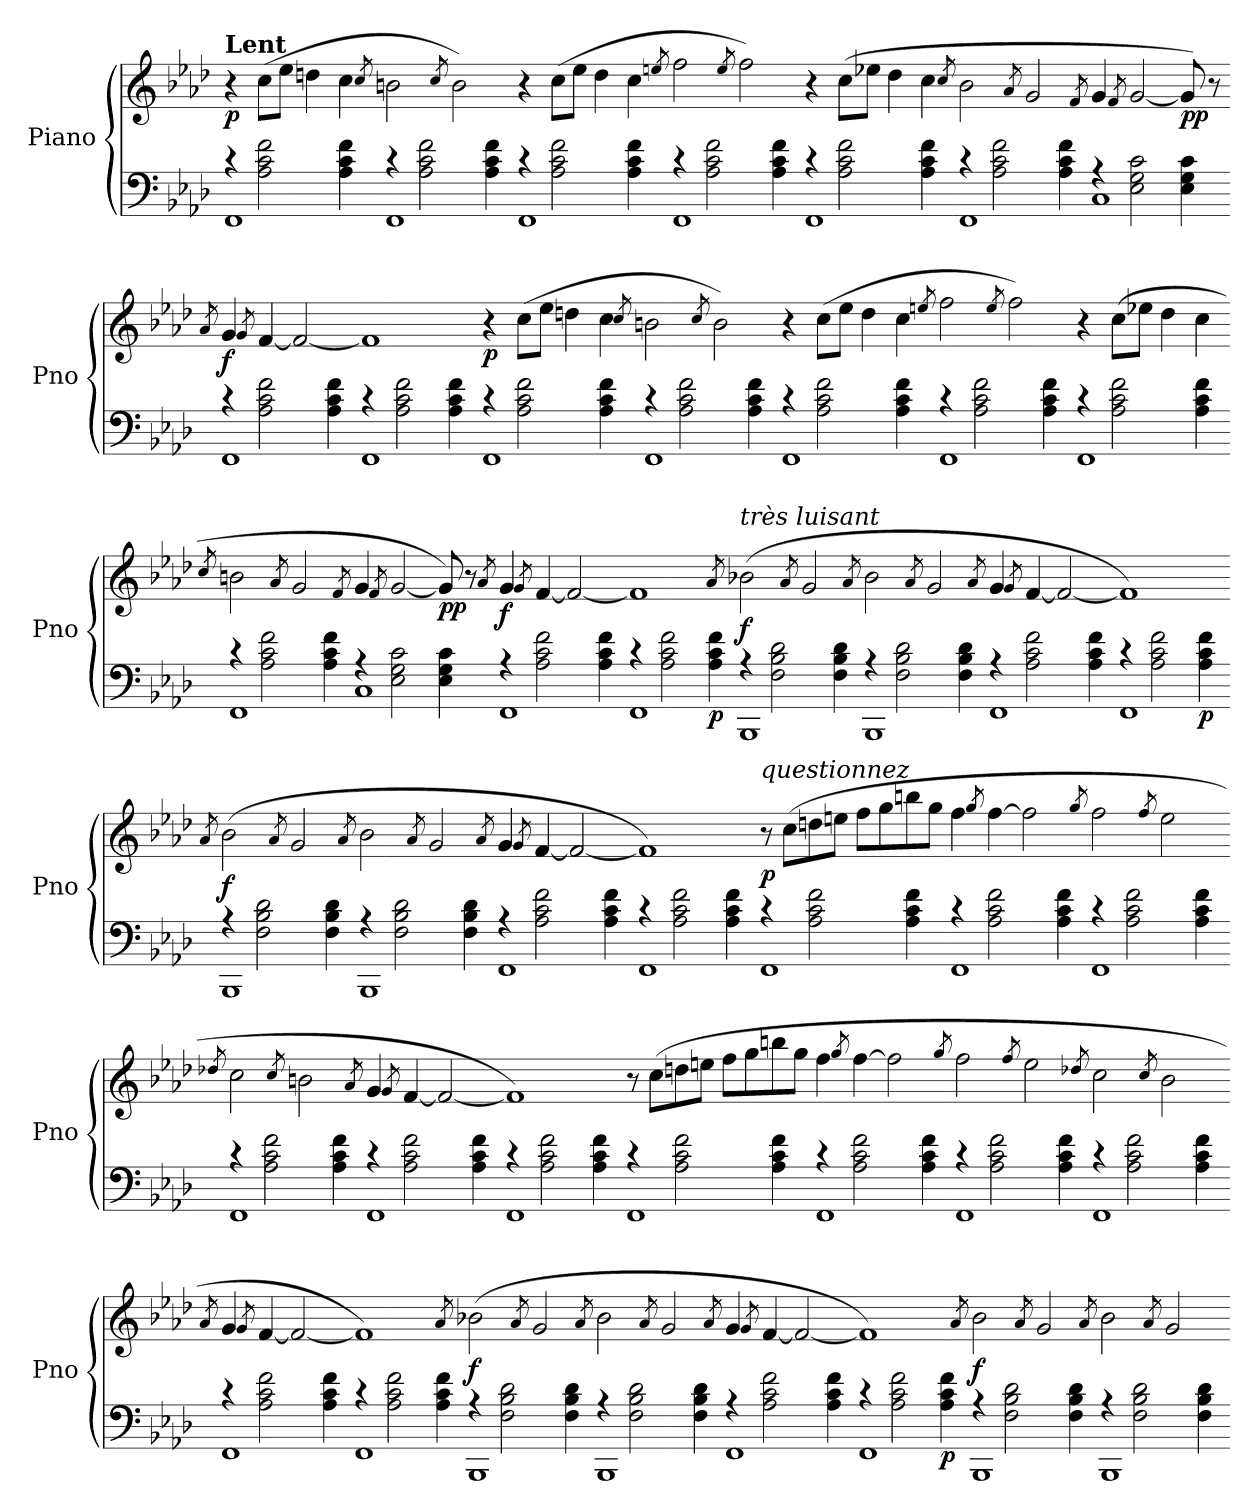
**kern	**kern	**dynam
*part1	*part1	*part1
*staff2	*staff1	*staff1/2
*I"Piano	*	*
*I'Pno	*	*
*clefF4	*clefG2	*
*k[b-e-a-d-]	*k[b-e-a-d-]	*
=	=	=
*^	*	*
!	!	!LO:TX:a:B:t=Lent	!
!	!	!	!LO:DY:b
4r	1FF	4r	p
2A-\ 2c\ 2f\	.	(>8cc\L	.
.	.	8ee-\J	.
.	.	4ddn\	.
4A-\ 4c\ 4f\	.	4cc\	.
.	.	8qcc/	.
4r	1FF	2bn\	.
2A-\ 2c\ 2f\	.	.	.
.	.	8qcc/	.
.	.	2b\)	.
4A-\ 4c\ 4f\	.	.	.
4r	1FF	4r	.
2A-\ 2c\ 2f\	.	(>8cc\L	.
.	.	8ee-\J	.
.	.	4dd\	.
4A-\ 4c\ 4f\	.	4cc\	.
.	.	8qeen/	.
4r	1FF	2ff\	.
2A-\ 2c\ 2f\	.	.	.
.	.	8qee/	.
.	.	2ff\)	.
4A-\ 4c\ 4f\	.	.	.
4r	1FF	4r	.
2A-\ 2c\ 2f\	.	(>8cc\L	.
.	.	8ee-X\J	.
.	.	4dd\	.
4A-\ 4c\ 4f\	.	4cc\	.
.	.	8qcc/	.
4r	1FF	2b\	.
2A-\ 2c\ 2f\	.	.	.
.	.	8qa-/	.
.	.	2g/	.
4A-\ 4c\ 4f\	.	.	.
.	.	8qf/	.
4r	1C	4g/	.
.	.	8qf/	.
2E-\ 2G\ 2c\	.	[2g/	.
!	!	!	!LO:DY:b
4E-\ 4G\ 4c\	.	8g/])	pp
.	.	8r	.
!!LO:LB:g=z
=-	=-	=-	=-
.	.	8qa-/	.
!	!	!	!LO:DY:b
4r	1FF	4g/	f
.	.	8qg/	.
2A-\ 2c\ 2f\	.	[4f/	.
.	.	2f/_	.
4A-\ 4c\ 4f\	.	.	.
4r	1FF	1f]	.
2A-\ 2c\ 2f\	.	.	.
4A-\ 4c\ 4f\	.	.	.
!	!	!	!LO:DY:b
4r	1FF	4r	p
2A-\ 2c\ 2f\	.	(>8cc\L	.
.	.	8ee-\J	.
.	.	4ddn\	.
4A-\ 4c\ 4f\	.	4cc\	.
.	.	8qcc/	.
4r	1FF	2bn\	.
2A-\ 2c\ 2f\	.	.	.
.	.	8qcc/	.
.	.	2b\)	.
4A-\ 4c\ 4f\	.	.	.
4r	1FF	4r	.
2A-\ 2c\ 2f\	.	(>8cc\L	.
.	.	8ee-\J	.
.	.	4dd\	.
4A-\ 4c\ 4f\	.	4cc\	.
.	.	8qeen/	.
4r	1FF	2ff\	.
2A-\ 2c\ 2f\	.	.	.
.	.	8qee/	.
.	.	2ff\)	.
4A-\ 4c\ 4f\	.	.	.
4r	1FF	4r	.
2A-\ 2c\ 2f\	.	(>8cc\L	.
.	.	8ee-X\J	.
.	.	4dd\	.
4A-\ 4c\ 4f\	.	4cc\	.
!!LO:LB:g=z
=-	=-	=-	=-
.	.	8qcc/	.
4r	1FF	2bn\	.
2A-\ 2c\ 2f\	.	.	.
.	.	8qa-/	.
.	.	2g/	.
4A-\ 4c\ 4f\	.	.	.
.	.	8qf/	.
4r	1C	4g/	.
.	.	8qf/	.
2E-\ 2G\ 2c\	.	[2g/	.
!	!	!	!LO:DY:b
4E-\ 4G\ 4c\	.	8g/])	pp
.	.	8r	.
.	.	8qa-/	.
!	!	!	!LO:DY:b
4r	1FF	4g/	f
.	.	8qg/	.
2A-\ 2c\ 2f\	.	[4f/	.
.	.	2f/_	.
4A-\ 4c\ 4f\	.	.	.
4r	1FF	1f]	.
2A-\ 2c\ 2f\	.	.	.
!	!	!	!LO:DY:b=2
4A-\ 4c\ 4f\	.	.	p
.	.	8qa-/	.
!	!	!LO:TX:a:i:t=très luisant	!
!	!	!	!LO:DY:b
4r	1BBB-	(>2b-X\	f
2F\ 2B-\ 2d-\	.	.	.
.	.	8qa-/	.
.	.	2g/	.
4F\ 4B-\ 4d-\	.	.	.
.	.	8qa-/	.
4r	1BBB-	2b-\	.
2F\ 2B-\ 2d-\	.	.	.
.	.	8qa-/	.
.	.	2g/	.
4F\ 4B-\ 4d-\	.	.	.
.	.	8qa-/	.
4r	1FF	4g/	.
.	.	8qg/	.
2A-\ 2c\ 2f\	.	[4f/	.
.	.	2f/_	.
4A-\ 4c\ 4f\	.	.	.
4r	1FF	1f])	.
2A-\ 2c\ 2f\	.	.	.
!	!	!	!LO:DY:b=2
4A-\ 4c\ 4f\	.	.	p
!!LO:LB:g=z
=-	=-	=-	=-
.	.	8qa-/	.
!	!	!	!LO:DY:b
4r	1BBB-	(>2b-\	f
2F\ 2B-\ 2d-\	.	.	.
.	.	8qa-/	.
.	.	2g/	.
4F\ 4B-\ 4d-\	.	.	.
.	.	8qa-/	.
4r	1BBB-	2b-\	.
2F\ 2B-\ 2d-\	.	.	.
.	.	8qa-/	.
.	.	2g/	.
4F\ 4B-\ 4d-\	.	.	.
.	.	8qa-/	.
4r	1FF	4g/	.
.	.	8qg/	.
2A-\ 2c\ 2f\	.	[4f/	.
.	.	2f/_	.
4A-\ 4c\ 4f\	.	.	.
4r	1FF	1f])	.
2A-\ 2c\ 2f\	.	.	.
4A-\ 4c\ 4f\	.	.	.
!	!	!LO:TX:a:i:t=questionnez	!
!	!	!	!LO:DY:b
4r	1FF	8r	p
.	.	(>8cc\L	.
2A-\ 2c\ 2f\	.	8ddn\	.
.	.	8een\J	.
.	.	8ff\L	.
.	.	8gg\	.
4A-\ 4c\ 4f\	.	8bbn\	.
.	.	8gg\J	.
4r	1FF	4ff\	.
.	.	8qgg/	.
2A-\ 2c\ 2f\	.	[4ff\	.
.	.	2ff\]	.
4A-\ 4c\ 4f\	.	.	.
.	.	8qgg/	.
4r	1FF	2ff\	.
2A-\ 2c\ 2f\	.	.	.
.	.	8qff/	.
.	.	2ee\	.
4A-\ 4c\ 4f\	.	.	.
!!LO:LB:g=z
=-	=-	=-	=-
.	.	8qdd-/	.
4r	1FF	2cc\	.
2A-\ 2c\ 2f\	.	.	.
.	.	8qcc/	.
.	.	2bn\	.
4A-\ 4c\ 4f\	.	.	.
.	.	8qa-/	.
4r	1FF	4g/	.
.	.	8qg/	.
2A-\ 2c\ 2f\	.	[4f/	.
.	.	2f/_	.
4A-\ 4c\ 4f\	.	.	.
4r	1FF	1f])	.
2A-\ 2c\ 2f\	.	.	.
4A-\ 4c\ 4f\	.	.	.
4r	1FF	8r	.
.	.	(>8cc\L	.
2A-\ 2c\ 2f\	.	8ddn\	.
.	.	8een\J	.
.	.	8ff\L	.
.	.	8gg\	.
4A-\ 4c\ 4f\	.	8bbn\	.
.	.	8gg\J	.
4r	1FF	4ff\	.
.	.	8qgg/	.
2A-\ 2c\ 2f\	.	[4ff\	.
.	.	2ff\]	.
4A-\ 4c\ 4f\	.	.	.
.	.	8qgg/	.
4r	1FF	2ff\	.
2A-\ 2c\ 2f\	.	.	.
.	.	8qff/	.
.	.	2ee\	.
4A-\ 4c\ 4f\	.	.	.
.	.	8qdd-X/	.
4r	1FF	2cc\	.
2A-\ 2c\ 2f\	.	.	.
.	.	8qcc/	.
.	.	2b\	.
4A-\ 4c\ 4f\	.	.	.
!!LO:PB:g=z
=-	=-	=-	=-
.	.	8qa-/	.
4r	1FF	4g/	.
.	.	8qg/	.
2A-\ 2c\ 2f\	.	[4f/	.
.	.	2f/_	.
4A-\ 4c\ 4f\	.	.	.
4r	1FF	1f])	.
2A-\ 2c\ 2f\	.	.	.
4A-\ 4c\ 4f\	.	.	.
.	.	8qa-/	.
!	!	!	!LO:DY:b
4r	1BBB-	(>2b-\	f
2F\ 2B-\ 2d-\	.	.	.
.	.	8qa-/	.
.	.	2g/	.
4F\ 4B-\ 4d-\	.	.	.
.	.	8qa-/	.
4r	1BBB-	2b-\	.
2F\ 2B-\ 2d-\	.	.	.
.	.	8qa-/	.
.	.	2g/	.
4F\ 4B-\ 4d-\	.	.	.
.	.	8qa-/	.
4r	1FF	4g/	.
.	.	8qg/	.
2A-\ 2c\ 2f\	.	[4f/	.
.	.	2f/_	.
4A-\ 4c\ 4f\	.	.	.
4r	1FF	1f])	.
2A-\ 2c\ 2f\	.	.	.
!	!	!	!LO:DY:b=2
4A-\ 4c\ 4f\	.	.	p
.	.	8qa-/	.
!	!	!	!LO:DY:b
4r	1BBB-	2b-\	f
2F\ 2B-\ 2d-\	.	.	.
.	.	8qa-/	.
.	.	2g/	.
4F\ 4B-\ 4d-\	.	.	.
.	.	8qa-/	.
4r	1BBB-	2b-\	.
2F\ 2B-\ 2d-\	.	.	.
.	.	8qa-/	.
.	.	2g/	.
4F\ 4B-\ 4d-\	.	.	.
*v	*v	*	*
=-	=-	=-
*-	*-	*-
